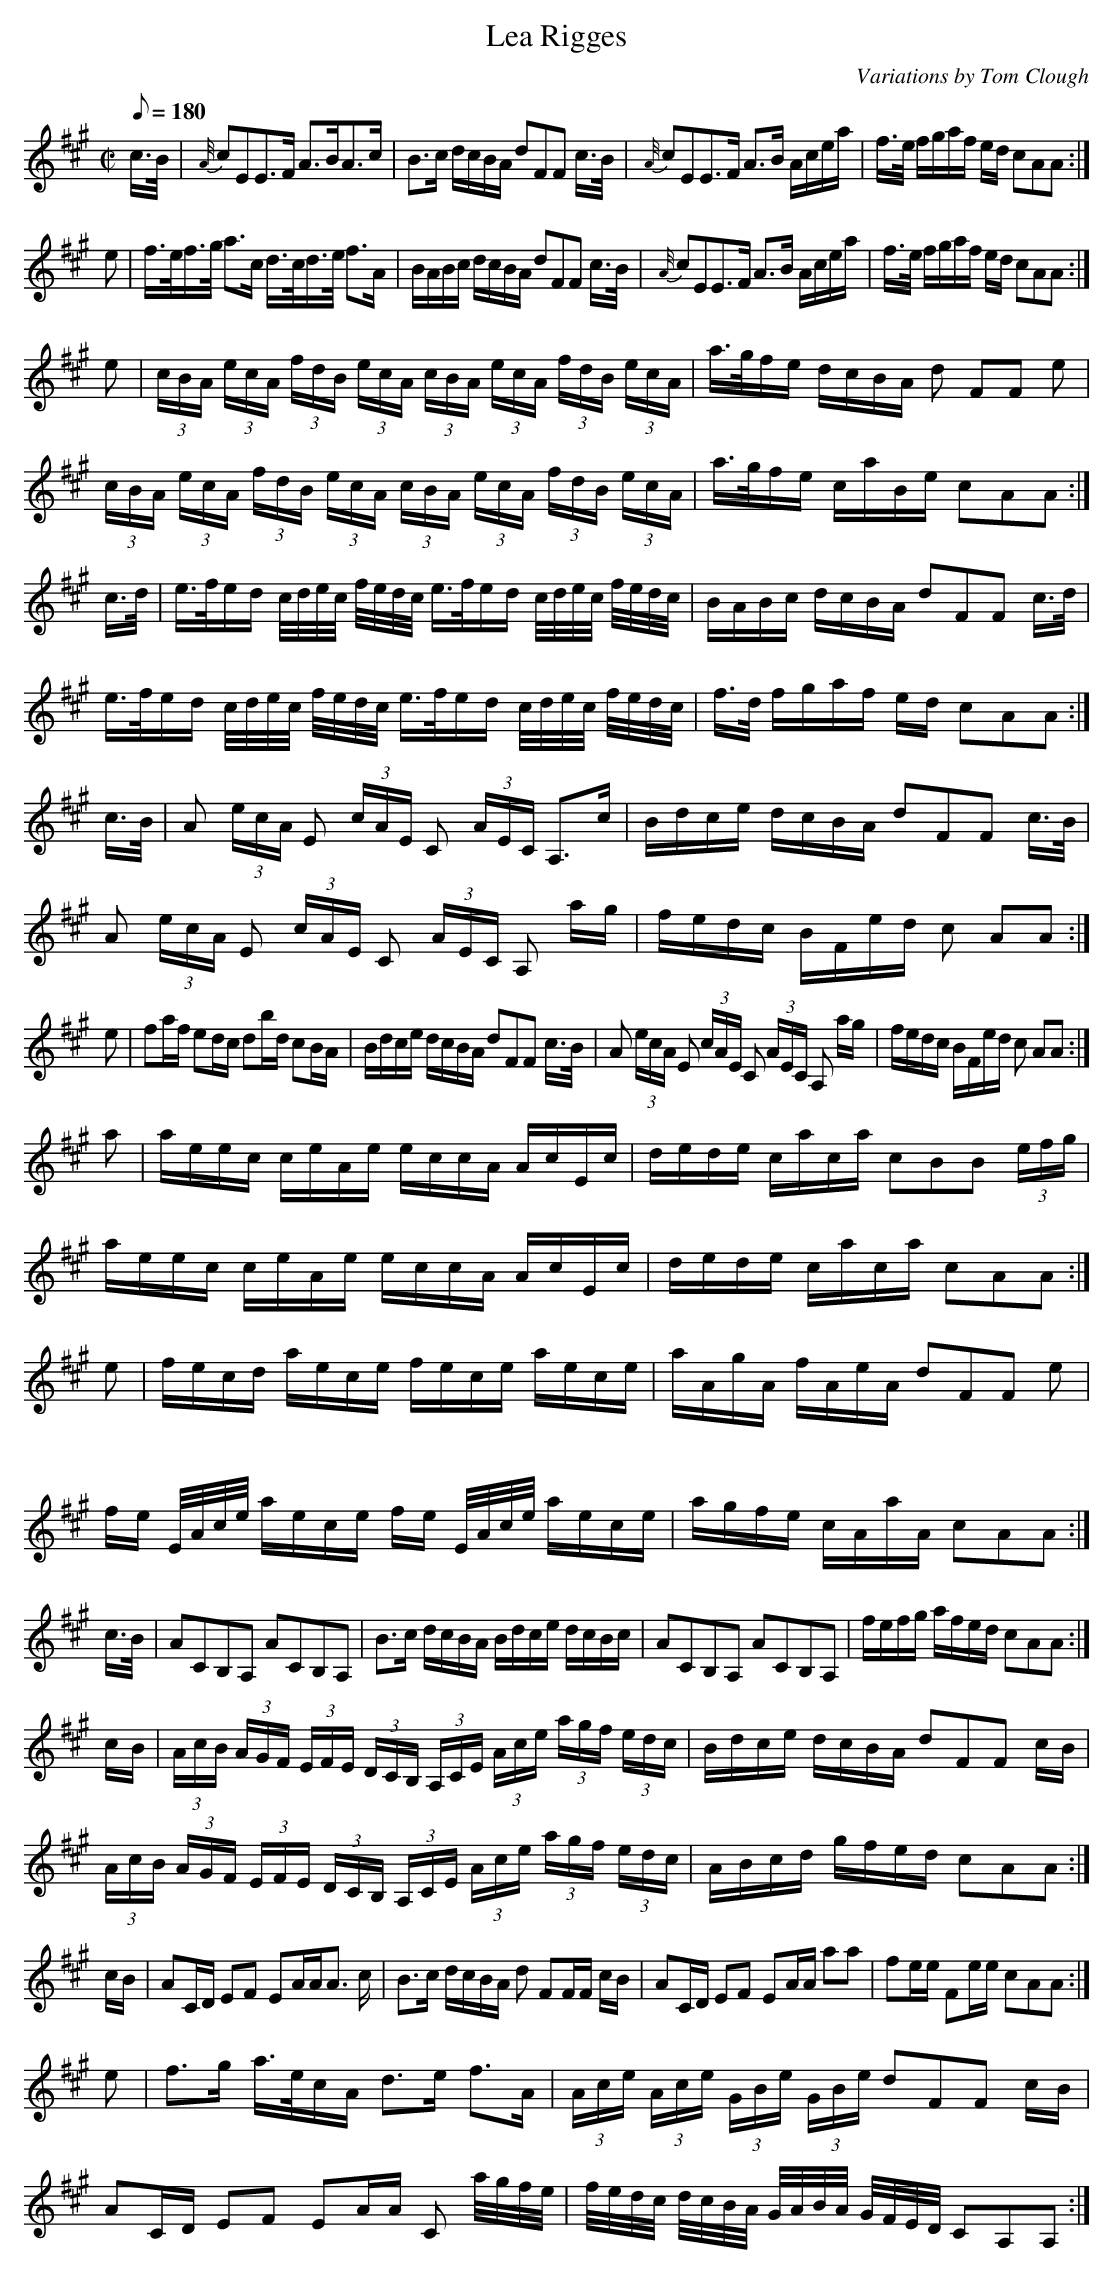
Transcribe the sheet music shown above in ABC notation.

X:1
T:Lea Rigges
C:Variations by Tom Clough
Q:1/8=180
M:C|
L:1/8
K:A
c/>B/ |{A//} cEE>F A>BA>c | B>c d/c/B/A/ dFF c/>B/ | {A//} cEE>F A>B A/c/e/a/ | f/>e/ f/g/a/f/ e/d/ cAA :|
e | f/>e/f/>g/ a>c d/>c/d/>e/ f>A | B/A/B/c/ d/c/B/A/ dFF c/>B/ | {A//} cEE>F A>B A/c/e/a/ | f/>e/ f/g/a/f/ e/d/ cAA :|
L:1/16
e2 | (3cBA (3ecA (3fdB (3ecA (3cBA (3ecA (3fdB (3ecA | a>gfe dcBA d2 F2F2 e2 |
(3cBA (3ecA (3fdB (3ecA (3cBA (3ecA (3fdB (3ecA | a>gfe caBe c2A2A2 :|
c>d | e>fed c/d/e/c/ f/e/d/c/ e>fed c/d/e/c/ f/e/d/c/ | BABc dcBA d2F2F2 c>d |
e>fed c/d/e/c/ f/e/d/c/ e>fed c/d/e/c/ f/e/d/c/ | f>d fgaf ed c2A2A2 :|
c>B | A2 (3ecA E2 (3cAE C2 (3AEC A,2>c2 | Bdce dcBA d2F2F2 c>B | A2 (3ecA E2 (3cAE C2 (3AEC A,2 ag | fedc BFed c2 A2A2 :|
e2 | f2af e2dc d2bd c2BA | Bdce dcBA d2F2F2 c>B | A2 (3ecA E2 (3cAE C2 (3AEC A,2 ag | fedc BFed c2 A2A2 :|
a2 | aeec ceAe eccA AcEc | dede caca c2B2B2 (3efg |
aeec ceAe eccA AcEc | dede caca c2A2A2 :|
e2 | fecd aece fece aece | aAgA fAeA d2F2F2 e2 |
fe E/A/c/e/ aece fe E/A/c/e/ aece | agfe cAaA c2A2A2 :|
c>B | A2C2B,2A,2 A2C2B,2A,2 | B2>c2 dcBA Bdce dcBc | A2C2B,2A,2 A2C2B,2A,2 | fefg afed c2A2A2 :|
cB | (3AcB (3AGF (3EFE (3DCB, (3A,CE (3Ace (3agf (3edc | Bdce dcBA d2F2F2 cB |
(3AcB (3AGF (3EFE (3DCB, (3A,CE (3Ace (3agf (3edc | ABcd gfed c2A2A2 :|
cB | A2CD E2F2 E2AAA3 c | B2>c2 dcBA d2 F2FF cB | A2CD E2F2 E2AA a2a2 | f2ee F2ee c2A2A2 :|
e2 | f2>g2 a>ecA d2>e2 f2>A2 | (3Ace (3Ace (3GBe (3GBe d2F2F2 cB |
A2CD E2F2 E2AA C2 a/g/f/e/ | f/e/d/c/ d/c/B/A/ G/A/B/A/ G/F/E/D/ C2A,2A,2 :|
